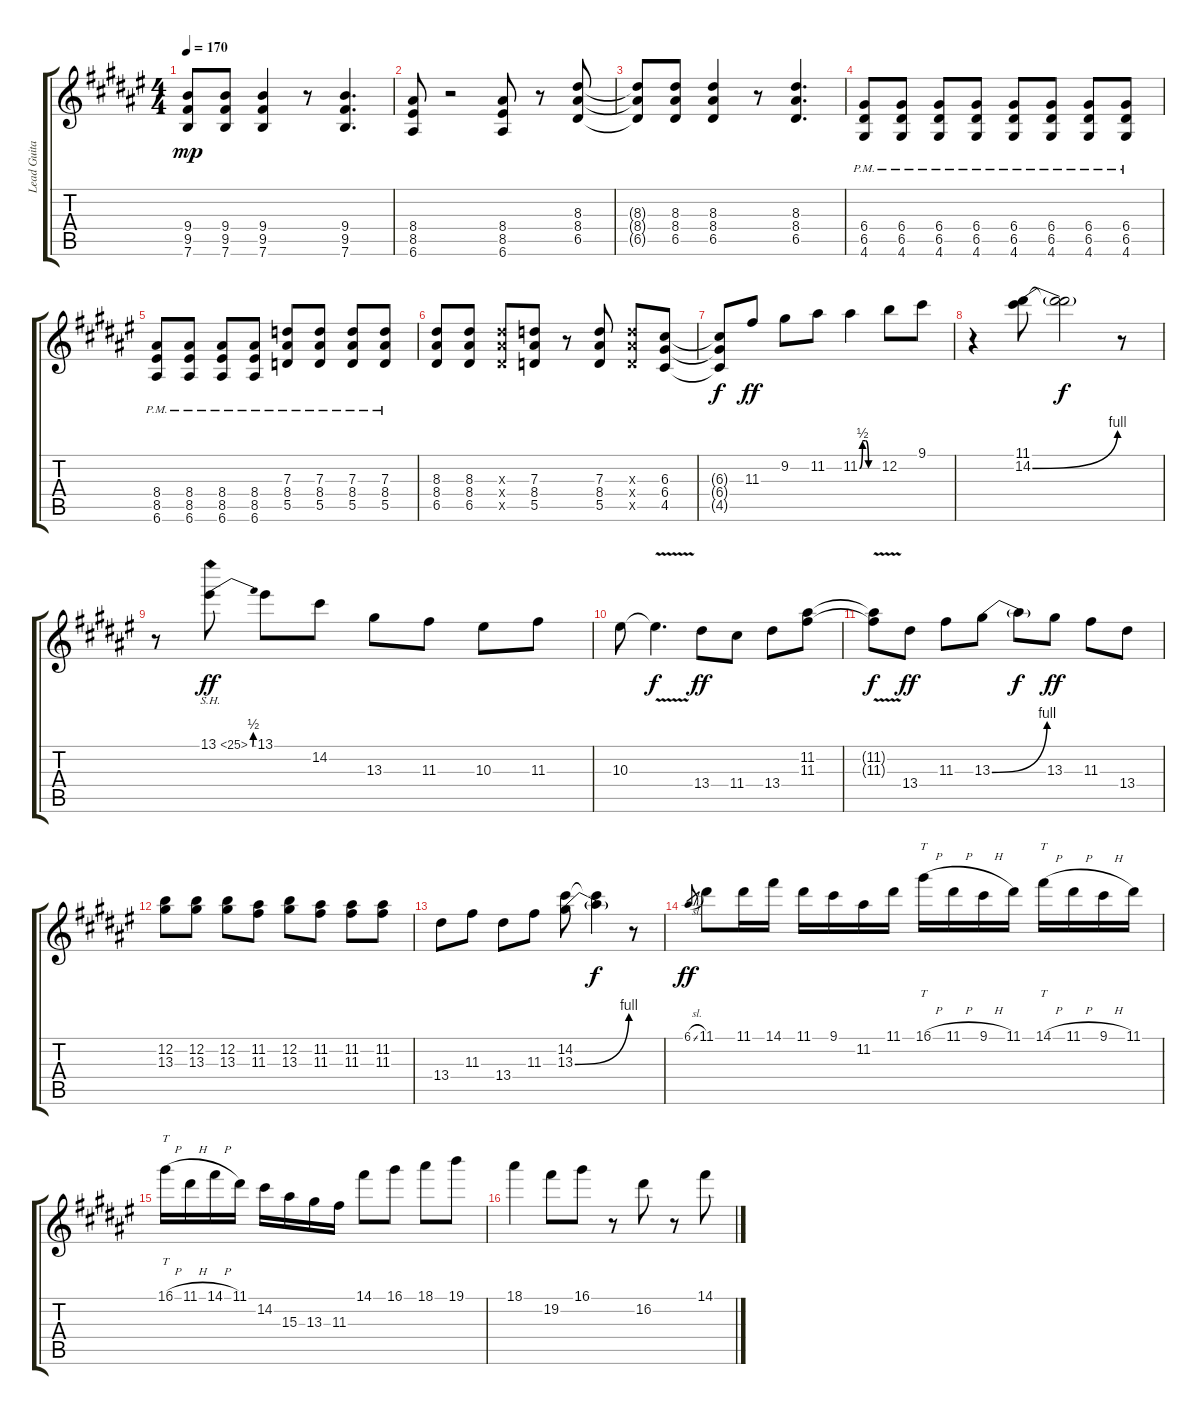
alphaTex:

\track ("Lead Guitar" "Lead Guita") {instrument overdrivenguitar}
\staff {score tabs}
\tuning (E4 B3 G3 D3 A2 E2) {hide}
\ts (4 4)
\tempo 170
\clef g2
\ks f#
(9.4{t} 9.5{t} 7.6{t}).8{dy mp} (9.4 9.5 7.6).8 (9.4 9.5 7.6).4 r.8 (9.4 9.5 7.6).4{d} |
(8.4 8.5 6.6).8 r.2 (8.4 8.5 6.6).8 r.8 (8.3 8.4 6.5).8 |
(8.3{t} 8.4{t} 6.5{t}).8 (8.3 8.4 6.5).8 (8.3 8.4 6.5).4 r.8 (8.3 8.4 6.5).4{d} |
(6.4{pm} 6.5{pm} 4.6{pm}).8 (6.4{pm} 6.5{pm} 4.6{pm}).8 (6.4{pm} 6.5{pm} 4.6{pm}).8 (6.4{pm} 6.5{pm} 4.6{pm}).8 (6.4{pm} 6.5{pm} 4.6{pm}).8 (6.4{pm} 6.5{pm} 4.6{pm}).8 (6.4{pm} 6.5{pm} 4.6{pm}).8 (6.4{pm} 6.5{pm} 4.6{pm}).8 |
(8.4{pm} 8.5{pm} 6.6{pm}).8 (8.4{pm} 8.5{pm} 6.6{pm}).8 (8.4{pm} 8.5{pm} 6.6{pm}).8 (8.4{pm} 8.5{pm} 6.6{pm}).8 (7.3{pm} 8.4{pm} 5.5{pm}).8 (7.3{pm} 8.4{pm} 5.5{pm}).8 (7.3{pm} 8.4{pm} 5.5{pm}).8 (7.3{pm} 8.4{pm} 5.5{pm}).8 |
(8.3 8.4 6.5).8 (8.3 8.4 6.5).8 (8.3{x} 8.4{x} 6.5{x}).8 (7.3 8.4 5.5).8 r.8 (7.3 8.4 5.5).8 (7.3{x} 8.4{x} 5.5{x}).8 (6.3 6.4 4.5).8 |
(6.3{t} 6.4{t} 4.5{t}).8{dy f} 11.3.8{dy ff} 9.2.8 11.2.8 11.2{be (custom 0 0 10 2 20 2 30 0 60 0)}.4 12.2.8 9.1.8 |
r.4 (11.1 14.2{be (bend 0 0 60 4)}).8 (11.1{t} 14.2{t}).2{dy f} r.8 |
r.8 13.1{be (bend 0 0 60 2) sh 12}.8{dy ff} 13.1.8 14.2.8 13.3.8 11.3.8 10.3.8 11.3.8 |
10.3.8 10.3{v t}.4{d dy f} 13.4.8{dy ff} 11.4.8 13.4.8 (11.2 11.3).8 |
(11.2{v t} 11.3{v t}).8{dy f} 13.4.8{dy ff} 11.3.8 13.3{be (bend 0 0 60 4)}.8 13.3{t}.8{dy f} 13.3.8{dy ff} 11.3.8 13.4.8 |
(12.2 13.3).8 (12.2 13.3).8 (12.2 13.3).8 (11.2 11.3).8 (12.2 13.3).8 (11.2 11.3).8 (11.2 11.3).8 (11.2 11.3).8 |
13.4.8 11.3.8 13.4.8 11.3.8 (14.2 13.3{be (bend 0 0 60 4)}).8 (14.2{t} 13.3{t}).4{dy f} r.8 |
6.1{sl}.8{gr dy ff} 11.1.8 11.1.16 14.1.16 11.1.16 9.1.16 11.2.16 11.1.16 16.1{h}.16{tt} 11.1{h}.16 9.1{h}.16 11.1.16 14.1{h}.16{tt} 11.1{h}.16 9.1{h}.16 11.1.16 |
16.1{h}.16{tt} 11.1{h}.16 14.1{h}.16 11.1.16 14.2.16 15.3.16 13.3.16 11.3.16 14.1.8 16.1.8 18.1.8 19.1.8 |
18.1.4 19.2.8 16.1.8 r.8 16.2.8 r.8 14.1.8
